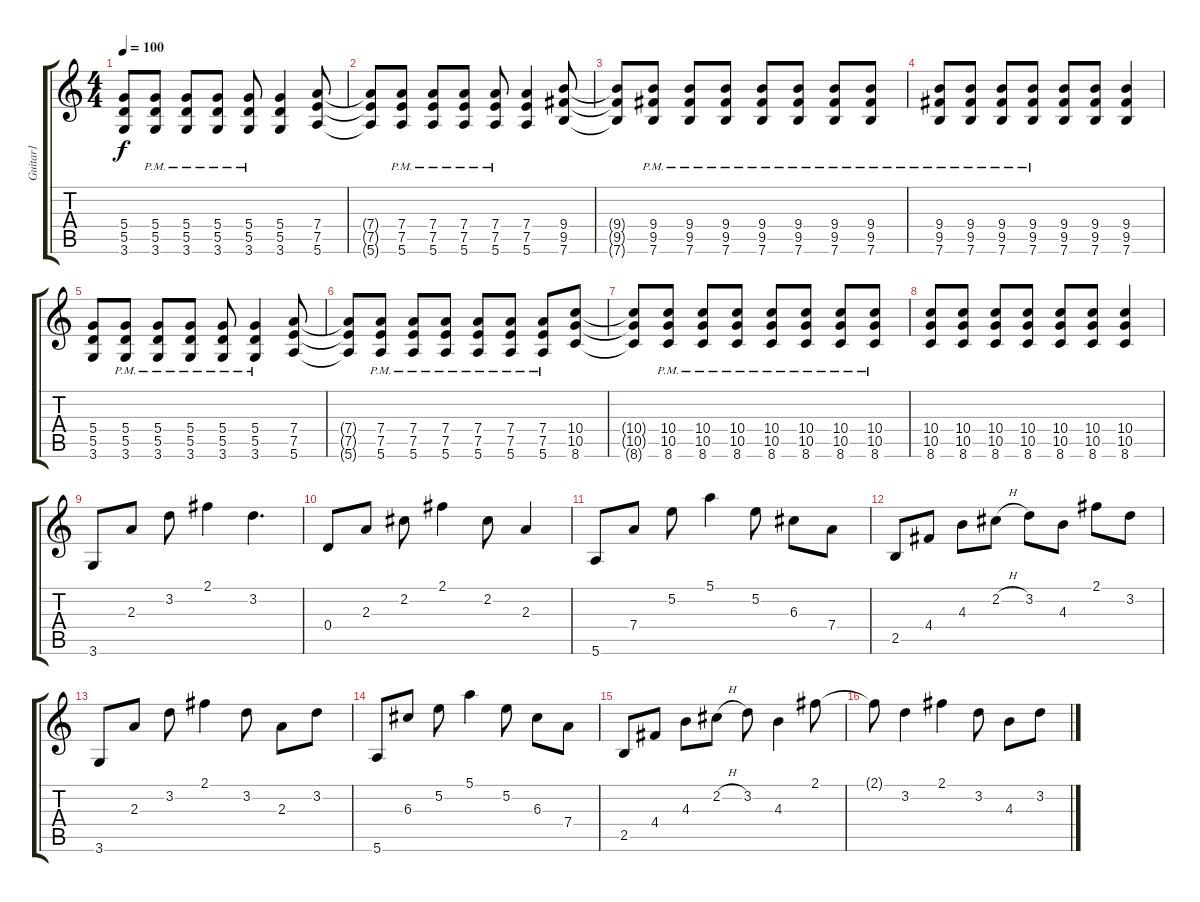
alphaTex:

\track ("Guitar1" "Guitar1") {instrument overdrivenguitar}
\staff {score tabs}
\tuning (E4 B3 G3 D3 A2 E2) {hide}
\ts (4 4)
\tempo 100
\clef g2
\ks c
(5.4 5.5 3.6).8{dy f instrument overdrivenguitar} (5.4{pm} 5.5{pm} 3.6{pm}).8 (5.4{pm} 5.5{pm} 3.6{pm}).8 (5.4{pm} 5.5{pm} 3.6{pm}).8 (5.4{pm} 5.5{pm} 3.6{pm}).8 (5.4 5.5 3.6).4 (7.4 7.5 5.6).8 |
(7.4{t} 7.5{t} 5.6{t}).8 (7.4{pm} 7.5{pm} 5.6{pm}).8 (7.4{pm} 7.5{pm} 5.6{pm}).8 (7.4{pm} 7.5{pm} 5.6{pm}).8 (7.4{pm} 7.5{pm} 5.6{pm}).8 (7.4 7.5 5.6).4 (9.4 9.5 7.6).8 |
(9.4{t} 9.5{t} 7.6{t}).8 (9.4{pm} 9.5{pm} 7.6{pm}).8 (9.4{pm} 9.5{pm} 7.6{pm}).8 (9.4{pm} 9.5{pm} 7.6{pm}).8 (9.4{pm} 9.5{pm} 7.6{pm}).8 (9.4{pm} 9.5{pm} 7.6{pm}).8 (9.4{pm} 9.5{pm} 7.6{pm}).8 (9.4{pm} 9.5{pm} 7.6{pm}).8 |
(9.4{pm} 9.5{pm} 7.6{pm}).8 (9.4{pm} 9.5{pm} 7.6{pm}).8 (9.4{pm} 9.5{pm} 7.6{pm}).8 (9.4{pm} 9.5{pm} 7.6{pm}).8 (9.4 9.5 7.6).8 (9.4 9.5 7.6).8 (9.4 9.5 7.6).4 |
(5.4 5.5 3.6).8 (5.4{pm} 5.5{pm} 3.6{pm}).8 (5.4{pm} 5.5{pm} 3.6{pm}).8 (5.4{pm} 5.5{pm} 3.6{pm}).8 (5.4{pm} 5.5{pm} 3.6{pm}).8 (5.4{pm} 5.5{pm} 3.6{pm}).4 (7.4 7.5 5.6).8 |
(7.4{t} 7.5{t} 5.6{t}).8 (7.4{pm} 7.5{pm} 5.6{pm}).8 (7.4{pm} 7.5{pm} 5.6{pm}).8 (7.4{pm} 7.5{pm} 5.6{pm}).8 (7.4{pm} 7.5{pm} 5.6{pm}).8 (7.4{pm} 7.5{pm} 5.6{pm}).8 (7.4{pm} 7.5{pm} 5.6{pm}).8 (10.4 10.5 8.6).8 |
(10.4{t} 10.5{t} 8.6{t}).8 (10.4{pm} 10.5{pm} 8.6{pm}).8 (10.4{pm} 10.5{pm} 8.6{pm}).8 (10.4{pm} 10.5{pm} 8.6{pm}).8 (10.4{pm} 10.5{pm} 8.6{pm}).8 (10.4{pm} 10.5{pm} 8.6{pm}).8 (10.4{pm} 10.5{pm} 8.6{pm}).8 (10.4{pm} 10.5{pm} 8.6{pm}).8 |
(10.4 10.5 8.6).8 (10.4 10.5 8.6).8 (10.4 10.5 8.6).8 (10.4 10.5 8.6).8 (10.4 10.5 8.6).8 (10.4 10.5 8.6).8 (10.4 10.5 8.6).4 |
3.6.8{instrument acousticguitarsteel} 2.3.8 3.2.8 2.1.4 3.2.4{d} |
0.4.8 2.3.8 2.2.8 2.1.4 2.2.8 2.3.4 |
5.6.8 7.4.8 5.2.8 5.1.4 5.2.8 6.3.8 7.4.8 |
2.5.8 4.4.8 4.3.8 2.2{h}.8 3.2.8 4.3.8 2.1.8 3.2.8 |
3.6.8 2.3.8 3.2.8 2.1.4 3.2.8 2.3.8 3.2.8 |
5.6.8 6.3.8 5.2.8 5.1.4 5.2.8 6.3.8 7.4.8 |
2.5.8 4.4.8 4.3.8 2.2{h}.8 3.2.8 4.3.4 2.1.8 |
2.1{t}.8 3.2.4 2.1.4 3.2.8 4.3.8 3.2.8
